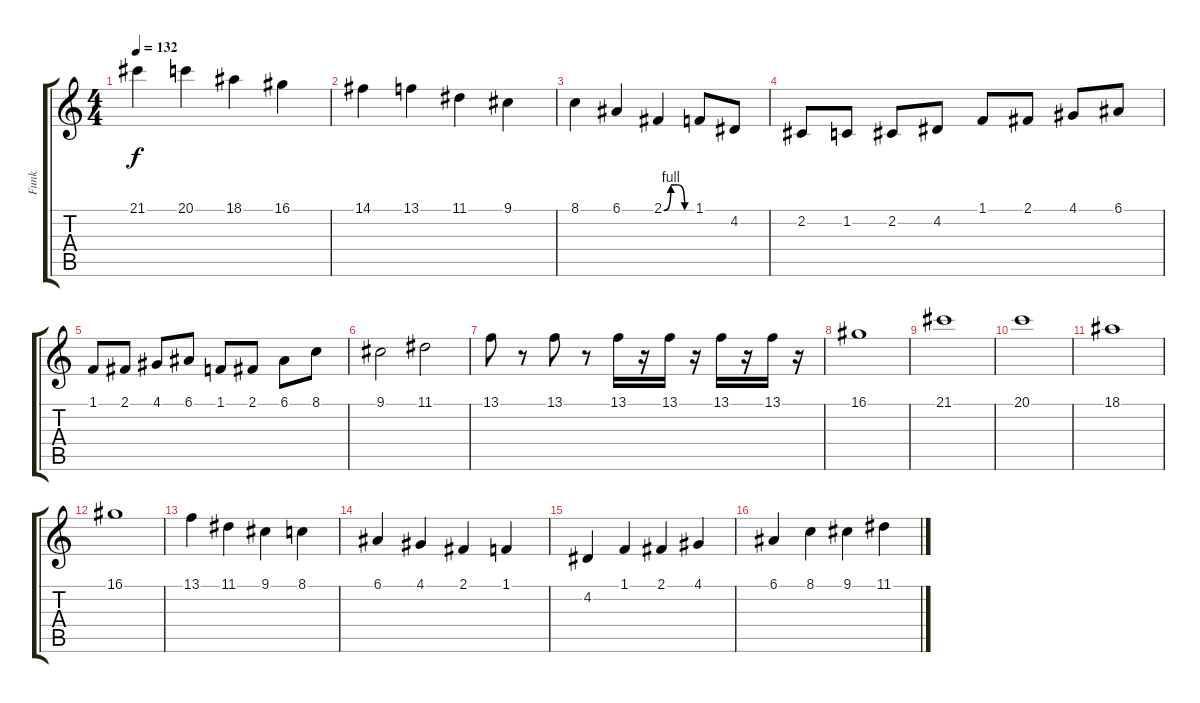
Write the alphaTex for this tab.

\track ("Funk" "Funk") {instrument panflute}
\staff {score tabs}
\tuning (E4 B3 G3 D3 A2 E2) {hide}
\ts (4 4)
\tempo 132
\clef g2
\ks c
21.1.4{dy f} 20.1.4 18.1.4 16.1.4 |
14.1.4 13.1.4 11.1.4 9.1.4 |
8.1.4 6.1.4 2.1{be (custom 0 0 15 4 30 4 45 0 60 0)}.4 1.1.8 4.2.8 |
2.2.8 1.2.8 2.2.8 4.2.8 1.1.8 2.1.8 4.1.8 6.1.8 |
1.1.8 2.1.8 4.1.8 6.1.8 1.1.8 2.1.8 6.1.8 8.1.8 |
9.1.2 11.1.2 |
13.1.8 r.8 13.1.8 r.8 13.1.16 r.16 13.1.16 r.16 13.1.16 r.16 13.1.16 r.16 |
16.1.1 |
21.1.1 |
20.1.1 |
18.1.1 |
16.1.1 |
13.1.4 11.1.4 9.1.4 8.1.4 |
6.1.4 4.1.4 2.1.4 1.1.4 |
4.2.4 1.1.4 2.1.4 4.1.4 |
6.1.4 8.1.4 9.1.4 11.1.4
